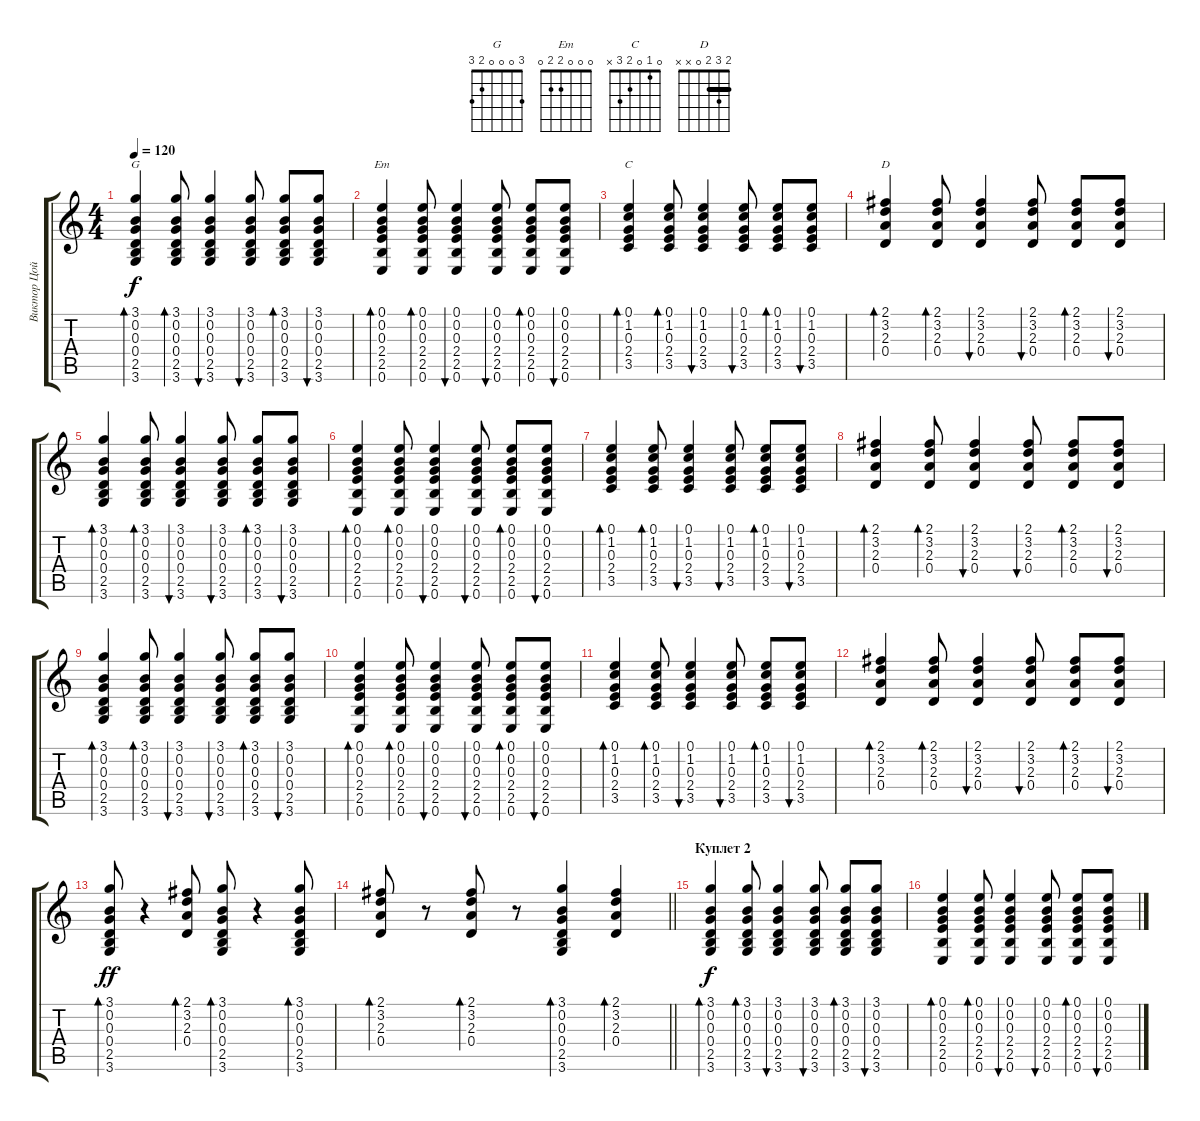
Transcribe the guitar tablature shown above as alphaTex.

\track ("Виктор Цой" "Виктор Цой") {instrument acousticguitarsteel}
\staff {score tabs}
\tuning (E4 B3 G3 D3 A2 E2) {hide}
\chord ("G" 3 0 0 0 2 3)
\chord ("Em" 0 0 0 2 2 0)
\chord ("C" 0 1 0 2 3 x)
\chord ("D" 2 3 2 0 x x) {barre 2}
\ts (4 4)
\tempo 120
\clef g2
\ks c
(3.1 0.2 0.3 0.4 2.5 3.6).4{bd 60 ch "G" dy f} (3.1 0.2 0.3 0.4 2.5 3.6).8{bd 60} (3.1 0.2 0.3 0.4 2.5 3.6).4{bu 60} (3.1 0.2 0.3 0.4 2.5 3.6).8{bu 60} (3.1 0.2 0.3 0.4 2.5 3.6).8{bd 60} (3.1 0.2 0.3 0.4 2.5 3.6).8{bu 60} |
(0.1 0.2 0.3 2.4 2.5 0.6).4{bd 60 ch "Em"} (0.1 0.2 0.3 2.4 2.5 0.6).8{bd 60} (0.1 0.2 0.3 2.4 2.5 0.6).4{bu 60} (0.1 0.2 0.3 2.4 2.5 0.6).8{bu 60} (0.1 0.2 0.3 2.4 2.5 0.6).8{bd 60} (0.1 0.2 0.3 2.4 2.5 0.6).8{bu 60} |
(0.1 1.2 0.3 2.4 3.5).4{bd 60 ch "C"} (0.1 1.2 0.3 2.4 3.5).8{bd 60} (0.1 1.2 0.3 2.4 3.5).4{bu 60} (0.1 1.2 0.3 2.4 3.5).8{bu 60} (0.1 1.2 0.3 2.4 3.5).8{bd 60} (0.1 1.2 0.3 2.4 3.5).8{bu 60} |
(2.1 3.2 2.3 0.4).4{bd 60 ch "D"} (2.1 3.2 2.3 0.4).8{bd 60} (2.1 3.2 2.3 0.4).4{bu 60} (2.1 3.2 2.3 0.4).8{bu 60} (2.1 3.2 2.3 0.4).8{bd 60} (2.1 3.2 2.3 0.4).8{bu 60} |
(3.1 0.2 0.3 0.4 2.5 3.6).4{bd 60} (3.1 0.2 0.3 0.4 2.5 3.6).8{bd 60} (3.1 0.2 0.3 0.4 2.5 3.6).4{bu 60} (3.1 0.2 0.3 0.4 2.5 3.6).8{bu 60} (3.1 0.2 0.3 0.4 2.5 3.6).8{bd 60} (3.1 0.2 0.3 0.4 2.5 3.6).8{bu 60} |
(0.1 0.2 0.3 2.4 2.5 0.6).4{bd 60} (0.1 0.2 0.3 2.4 2.5 0.6).8{bd 60} (0.1 0.2 0.3 2.4 2.5 0.6).4{bu 60} (0.1 0.2 0.3 2.4 2.5 0.6).8{bu 60} (0.1 0.2 0.3 2.4 2.5 0.6).8{bd 60} (0.1 0.2 0.3 2.4 2.5 0.6).8{bu 60} |
(0.1 1.2 0.3 2.4 3.5).4{bd 60} (0.1 1.2 0.3 2.4 3.5).8{bd 60} (0.1 1.2 0.3 2.4 3.5).4{bu 60} (0.1 1.2 0.3 2.4 3.5).8{bu 60} (0.1 1.2 0.3 2.4 3.5).8{bd 60} (0.1 1.2 0.3 2.4 3.5).8{bu 60} |
(2.1 3.2 2.3 0.4).4{bd 60} (2.1 3.2 2.3 0.4).8{bd 60} (2.1 3.2 2.3 0.4).4{bu 60} (2.1 3.2 2.3 0.4).8{bu 60} (2.1 3.2 2.3 0.4).8{bd 60} (2.1 3.2 2.3 0.4).8{bu 60} |
(3.1 0.2 0.3 0.4 2.5 3.6).4{bd 60} (3.1 0.2 0.3 0.4 2.5 3.6).8{bd 60} (3.1 0.2 0.3 0.4 2.5 3.6).4{bu 60} (3.1 0.2 0.3 0.4 2.5 3.6).8{bu 60} (3.1 0.2 0.3 0.4 2.5 3.6).8{bd 60} (3.1 0.2 0.3 0.4 2.5 3.6).8{bu 60} |
(0.1 0.2 0.3 2.4 2.5 0.6).4{bd 60} (0.1 0.2 0.3 2.4 2.5 0.6).8{bd 60} (0.1 0.2 0.3 2.4 2.5 0.6).4{bu 60} (0.1 0.2 0.3 2.4 2.5 0.6).8{bu 60} (0.1 0.2 0.3 2.4 2.5 0.6).8{bd 60} (0.1 0.2 0.3 2.4 2.5 0.6).8{bu 60} |
(0.1 1.2 0.3 2.4 3.5).4{bd 60} (0.1 1.2 0.3 2.4 3.5).8{bd 60} (0.1 1.2 0.3 2.4 3.5).4{bu 60} (0.1 1.2 0.3 2.4 3.5).8{bu 60} (0.1 1.2 0.3 2.4 3.5).8{bd 60} (0.1 1.2 0.3 2.4 3.5).8{bu 60} |
(2.1 3.2 2.3 0.4).4{bd 60} (2.1 3.2 2.3 0.4).8{bd 60} (2.1 3.2 2.3 0.4).4{bu 60} (2.1 3.2 2.3 0.4).8{bu 60} (2.1 3.2 2.3 0.4).8{bd 60} (2.1 3.2 2.3 0.4).8{bu 60} |
(3.1 0.2 0.3 0.4 2.5 3.6).8{bd 30 dy ff} r.4 (2.1 3.2 2.3 0.4).8{bd 30} (3.1 0.2 0.3 0.4 2.5 3.6).8{bd 30} r.4 (3.1 0.2 0.3 0.4 2.5 3.6).8{bd 30} |
\barLineRight lightlight
(2.1 3.2 2.3 0.4).8{bd 30} r.8 (2.1 3.2 2.3 0.4).8{bd 30} r.8 (3.1 0.2 0.3 0.4 2.5 3.6).4{bd 30} (2.1 3.2 2.3 0.4).4{bd 30} |
\section ("" "Куплет 2")
(3.1 0.2 0.3 0.4 2.5 3.6).4{bd 60 dy f} (3.1 0.2 0.3 0.4 2.5 3.6).8{bd 60} (3.1 0.2 0.3 0.4 2.5 3.6).4{bu 60} (3.1 0.2 0.3 0.4 2.5 3.6).8{bu 60} (3.1 0.2 0.3 0.4 2.5 3.6).8{bd 60} (3.1 0.2 0.3 0.4 2.5 3.6).8{bu 60} |
(0.1 0.2 0.3 2.4 2.5 0.6).4{bd 60} (0.1 0.2 0.3 2.4 2.5 0.6).8{bd 60} (0.1 0.2 0.3 2.4 2.5 0.6).4{bu 60} (0.1 0.2 0.3 2.4 2.5 0.6).8{bu 60} (0.1 0.2 0.3 2.4 2.5 0.6).8{bd 60} (0.1 0.2 0.3 2.4 2.5 0.6).8{bu 60}
